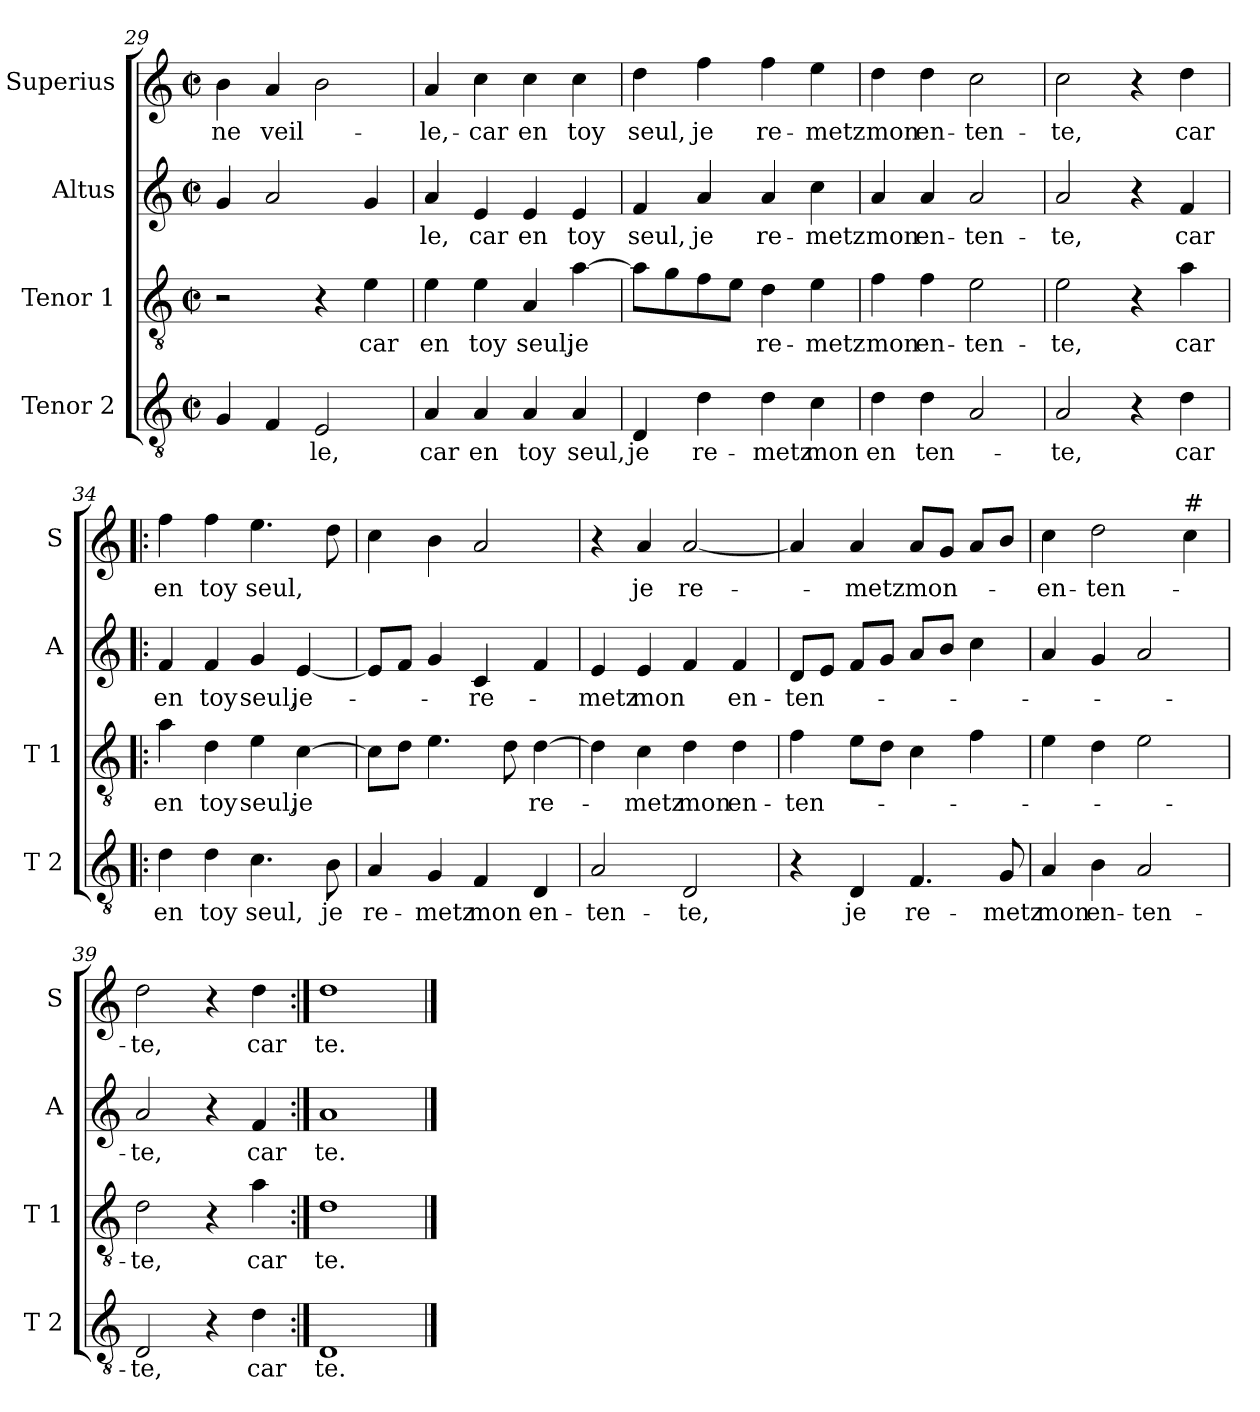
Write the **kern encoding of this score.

**kern	**text	**kern	**text	**kern	**text	**kern	**text
*part4	*part4	*part3	*part3	*part2	*part2	*part1	*part1
*staff4	*staff4	*staff3	*staff3	*staff2	*staff2	*staff1	*staff1
*I"Tenor 2	*	*I"Tenor 1	*	*I"Altus	*	*I"Superius	*
*I'T 2	*	*I'T 1	*	*I'A	*	*I'S	*
*clefGv2	*	*clefGv2	*	*clefG2	*	*clefG2	*
*k[]	*	*k[]	*	*k[]	*	*k[]	*
*C:	*	*C:	*	*C:	*	*C:	*
*M2/2	*	*M2/2	*	*M2/2	*	*M2/2	*
*met(c|)	*	*met(c|)	*	*met(c|)	*	*met(c|)	*
=29	=29	=29	=29	=29	=29	=29	=29
4G/	.	2r	.	4g/	.	4b\	ne
4F/	.	.	.	2a/	.	4a/	veil-
2E/	-le,	4r	.	.	.	2b\	.
.	.	4e\	car	4g/	.	.	.
!!LO:PB:g=z
=30	=30	=30	=30	=30	=30	=30	=30
4A/	car	4e\	en	4a/	-le,	4a/	-le,-
4A/	en	4e\	toy	4e/	car	4cc\	-car
4A/	toy	4A/	seul,	4e/	en	4cc\	en
4A/	seul,	[4a\	je	4e/	toy	4cc\	toy
=31	=31	=31	=31	=31	=31	=31	=31
4D/	je	8a\L]	.	4f/	seul,	4dd\	seul,
.	.	8g\	.	.	.	.	.
4d\	re-	8f\	.	4a/	je	4ff\	je
.	.	8e\J	.	.	.	.	.
4d\	-metz	4d\	re-	4a/	re-	4ff\	re-
4c\	mon	4e\	-metz	4cc\	-metz	4ee\	-metz
=32	=32	=32	=32	=32	=32	=32	=32
4d\	en	4f\	mon	4a/	mon	4dd\	mon
4d\	ten-	4f\	en-	4a/	en-	4dd\	en-
2A/	.	2e\	-ten-	2a/	-ten-	2cc\	-ten-
=33	=33	=33	=33	=33	=33	=33	=33
2A/	-te,	2e\	-te,	2a/	-te,	2cc\	-te,
4r	.	4r	.	4r	.	4r	.
4d\	car	4a\	car	4f/	car	4dd\	car
=34!|:	=34!|:	=34!|:	=34!|:	=34!|:	=34!|:	=34!|:	=34!|:
4d\	en	4a\	en	4f/	en	4ff\	en
4d\	toy	4d\	toy	4f/	toy	4ff\	toy
4.c\	seul,	4e\	seul,	4g/	seul,	4.ee\	seul,
.	.	[4c\	je	[4e/	je-	.	.
8B\	je	.	.	.	.	8dd\	.
!!LO:LB:g=z
=35	=35	=35	=35	=35	=35	=35	=35
4A/	re-	8c\L]	.	8e/L]	.	4cc\	.
.	.	8d\J	.	8f/J	.	.	.
4G/	-metz	4.e\	.	4g/	.	4b\	.
4F/	mon	.	.	4c/	-re-	2a/	.
.	.	8d\	.	.	.	.	.
4D/	en-	[4d\	re-	4f/	.	.	.
=36	=36	=36	=36	=36	=36	=36	=36
2A/	-ten-	4d\]	.	4e/	-metz	4r	.
.	.	4c\	-metz	4e/	mon	4a/	je
2D/	-te,	4d\	mon	4f/	.	[2a/	re-
.	.	4d\	en-	4f/	en-	.	.
=37	=37	=37	=37	=37	=37	=37	=37
4r	.	4f\	-ten-	8d/L	-ten-	4a/]	.
.	.	.	.	8e/J	.	.	.
4D/	je	8e\L	.	8f/L	.	4a/	-metz
.	.	8d\J	.	8g/J	.	.	.
4.F/	re-	4c\	.	8a/L	.	8a/L	mon-
.	.	.	.	8b/J	.	8g/J	.
.	.	4f\	.	4cc\	.	8a/L	.
8G/	-metz	.	.	.	.	8b/J	.
=38	=38	=38	=38	=38	=38	=38	=38
4A/	mon	4e\	.	4a/	.	4cc\	-en-
4B\	en-	4d\	.	4g/	.	2dd\	-ten-
2A/	-ten-	2e\	.	2a/	.	.	.
!	!	!	!	!	!	!LO:TX:a:t=#	!
.	.	.	.	.	.	4cc\	.
=39	=39	=39	=39	=39	=39	=39	=39
2D/	-te,	2d\	-te,	2a/	-te,	2dd\	-te,
4r	.	4r	.	4r	.	4r	.
4d\	car	4a\	car	4f/	car	4dd\	car
=40:|!	=40:|!	=40:|!	=40:|!	=40:|!	=40:|!	=40:|!	=40:|!
1D	te.	1d	te.	1a	te.	1dd	te.
==	==	==	==	==	==	==	==
*-	*-	*-	*-	*-	*-	*-	*-
